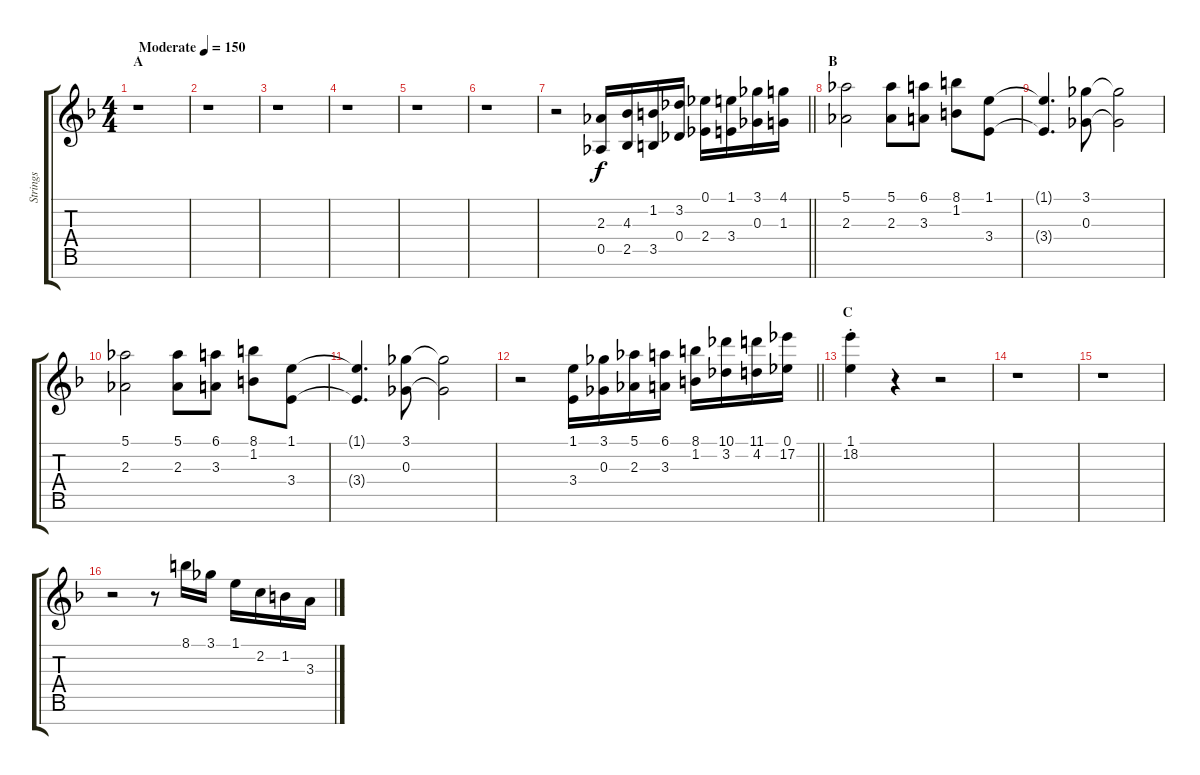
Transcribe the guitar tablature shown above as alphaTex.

\track ("Strings" "Strings") {instrument stringensemble1}
\staff {score tabs}
\tuning (Eb5 Bb4 Gb4 Db4 Ab3 Eb3 Bb2) {hide}
\ts (4 4)
\section ("" "A")
\tempo (150 "Moderate")
\clef g2
\ks f
r.1{dy f instrument stringensemble1} |
r.1 |
r.1 |
r.1 |
r.1 |
r.1 |
\barLineRight lightlight
r.2 (2.3 0.5).16 (4.3 2.5).16 (1.2 3.5).16 (3.2 0.4).16 (0.1 2.4).16 (1.1 3.4).16 (3.1 0.3).16 (4.1 1.3).16 |
\section ("" "B")
(5.1 2.3).2 (5.1 2.3).8 (6.1 3.3).8 (8.1 1.2).8 (1.1 3.4).8 |
(1.1{t} 3.4{t}).4{d} (3.1 0.3).8 (3.1{t} 0.3{t}).2 |
(5.1 2.3).2 (5.1 2.3).8 (6.1 3.3).8 (8.1 1.2).8 (1.1 3.4).8 |
(1.1{t} 3.4{t}).4{d} (3.1 0.3).8 (3.1{t} 0.3{t}).2 |
\barLineRight lightlight
r.2 (1.1 3.4).16 (3.1 0.3).16 (5.1 2.3).16 (6.1 3.3).16 (8.1 1.2).16 (10.1 3.2).16 (11.1 4.2).16 (0.1 17.2).16 |
\section ("" "C")
(1.1{st} 18.2{st}).4 r.4 r.2 |
r.1 |
r.1 |
r.2 r.8 8.1.16 3.1.16 1.1.16 2.2.16 1.2.16 3.3.16
